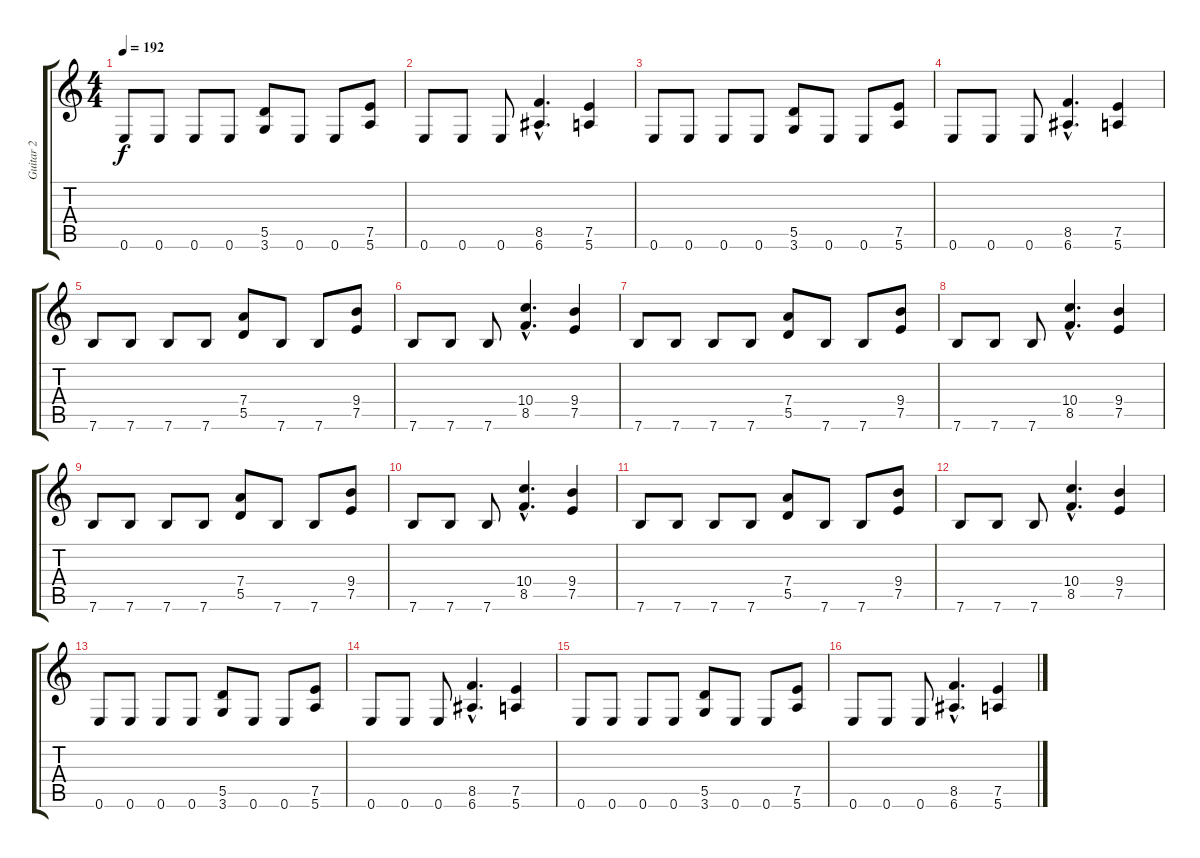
\track ("Guitar 2" "Guitar 2") {instrument overdrivenguitar}
\staff {score tabs}
\tuning (E4 B3 G3 D3 A2 E2) {hide}
\ts (4 4)
\tempo 192
\clef g2
\ks c
0.6.8{dy f} 0.6.8 0.6.8 0.6.8 (5.5 3.6).8 0.6.8 0.6.8 (7.5 5.6).8 |
0.6.8 0.6.8 0.6.8 (8.5{hac} 6.6{hac}).4{d} (7.5 5.6).4 |
0.6.8 0.6.8 0.6.8 0.6.8 (5.5 3.6).8 0.6.8 0.6.8 (7.5 5.6).8 |
0.6.8 0.6.8 0.6.8 (8.5{hac} 6.6{hac}).4{d} (7.5 5.6).4 |
7.6.8 7.6.8 7.6.8 7.6.8 (7.4 5.5).8 7.6.8 7.6.8 (9.4 7.5).8 |
7.6.8 7.6.8 7.6.8 (10.4{hac} 8.5{hac}).4{d} (9.4 7.5).4 |
7.6.8 7.6.8 7.6.8 7.6.8 (7.4 5.5).8 7.6.8 7.6.8 (9.4 7.5).8 |
7.6.8 7.6.8 7.6.8 (10.4{hac} 8.5{hac}).4{d} (9.4 7.5).4 |
7.6.8 7.6.8 7.6.8 7.6.8 (7.4 5.5).8 7.6.8 7.6.8 (9.4 7.5).8 |
7.6.8 7.6.8 7.6.8 (10.4{hac} 8.5{hac}).4{d} (9.4 7.5).4 |
7.6.8 7.6.8 7.6.8 7.6.8 (7.4 5.5).8 7.6.8 7.6.8 (9.4 7.5).8 |
7.6.8 7.6.8 7.6.8 (10.4{hac} 8.5{hac}).4{d} (9.4 7.5).4 |
0.6.8 0.6.8 0.6.8 0.6.8 (5.5 3.6).8 0.6.8 0.6.8 (7.5 5.6).8 |
0.6.8 0.6.8 0.6.8 (8.5{hac} 6.6{hac}).4{d} (7.5 5.6).4 |
0.6.8 0.6.8 0.6.8 0.6.8 (5.5 3.6).8 0.6.8 0.6.8 (7.5 5.6).8 |
0.6.8 0.6.8 0.6.8 (8.5{hac} 6.6{hac}).4{d} (7.5 5.6).4
